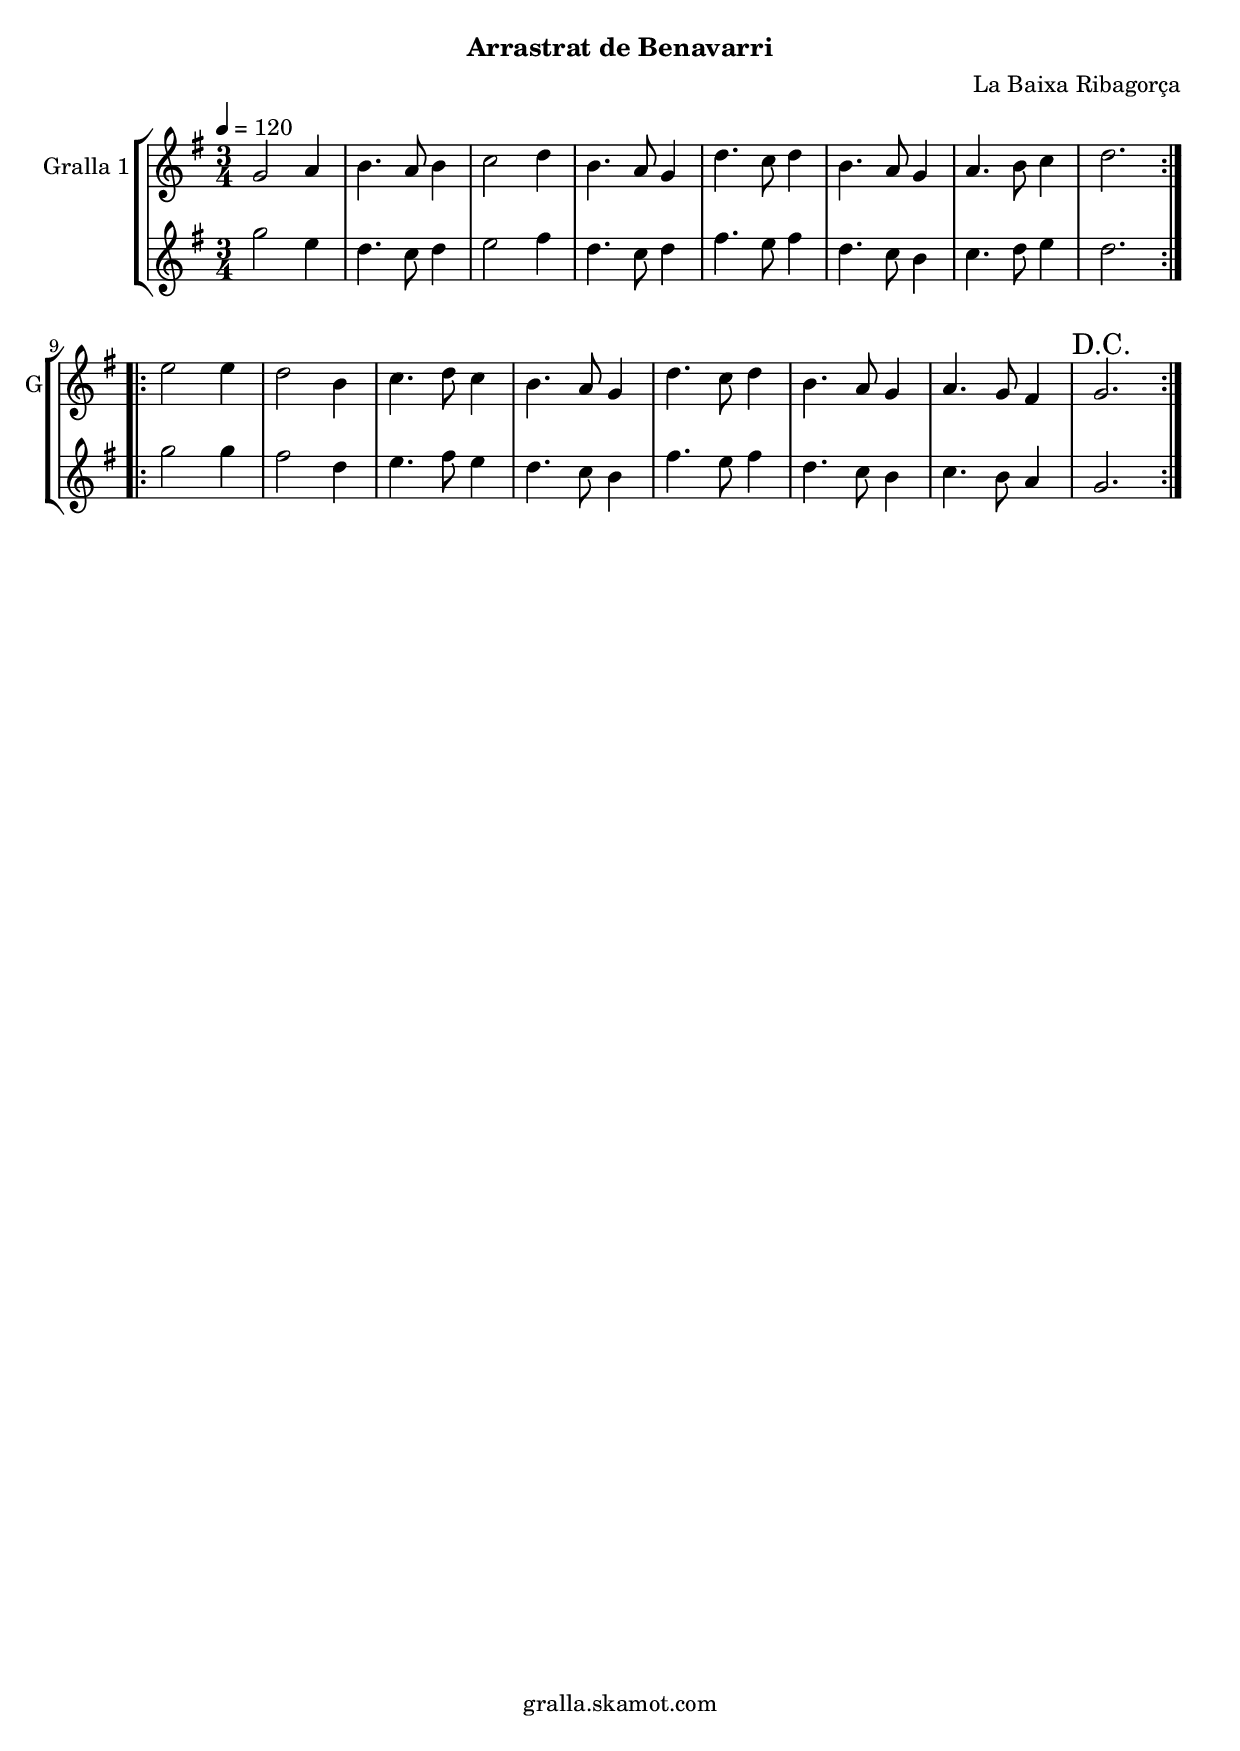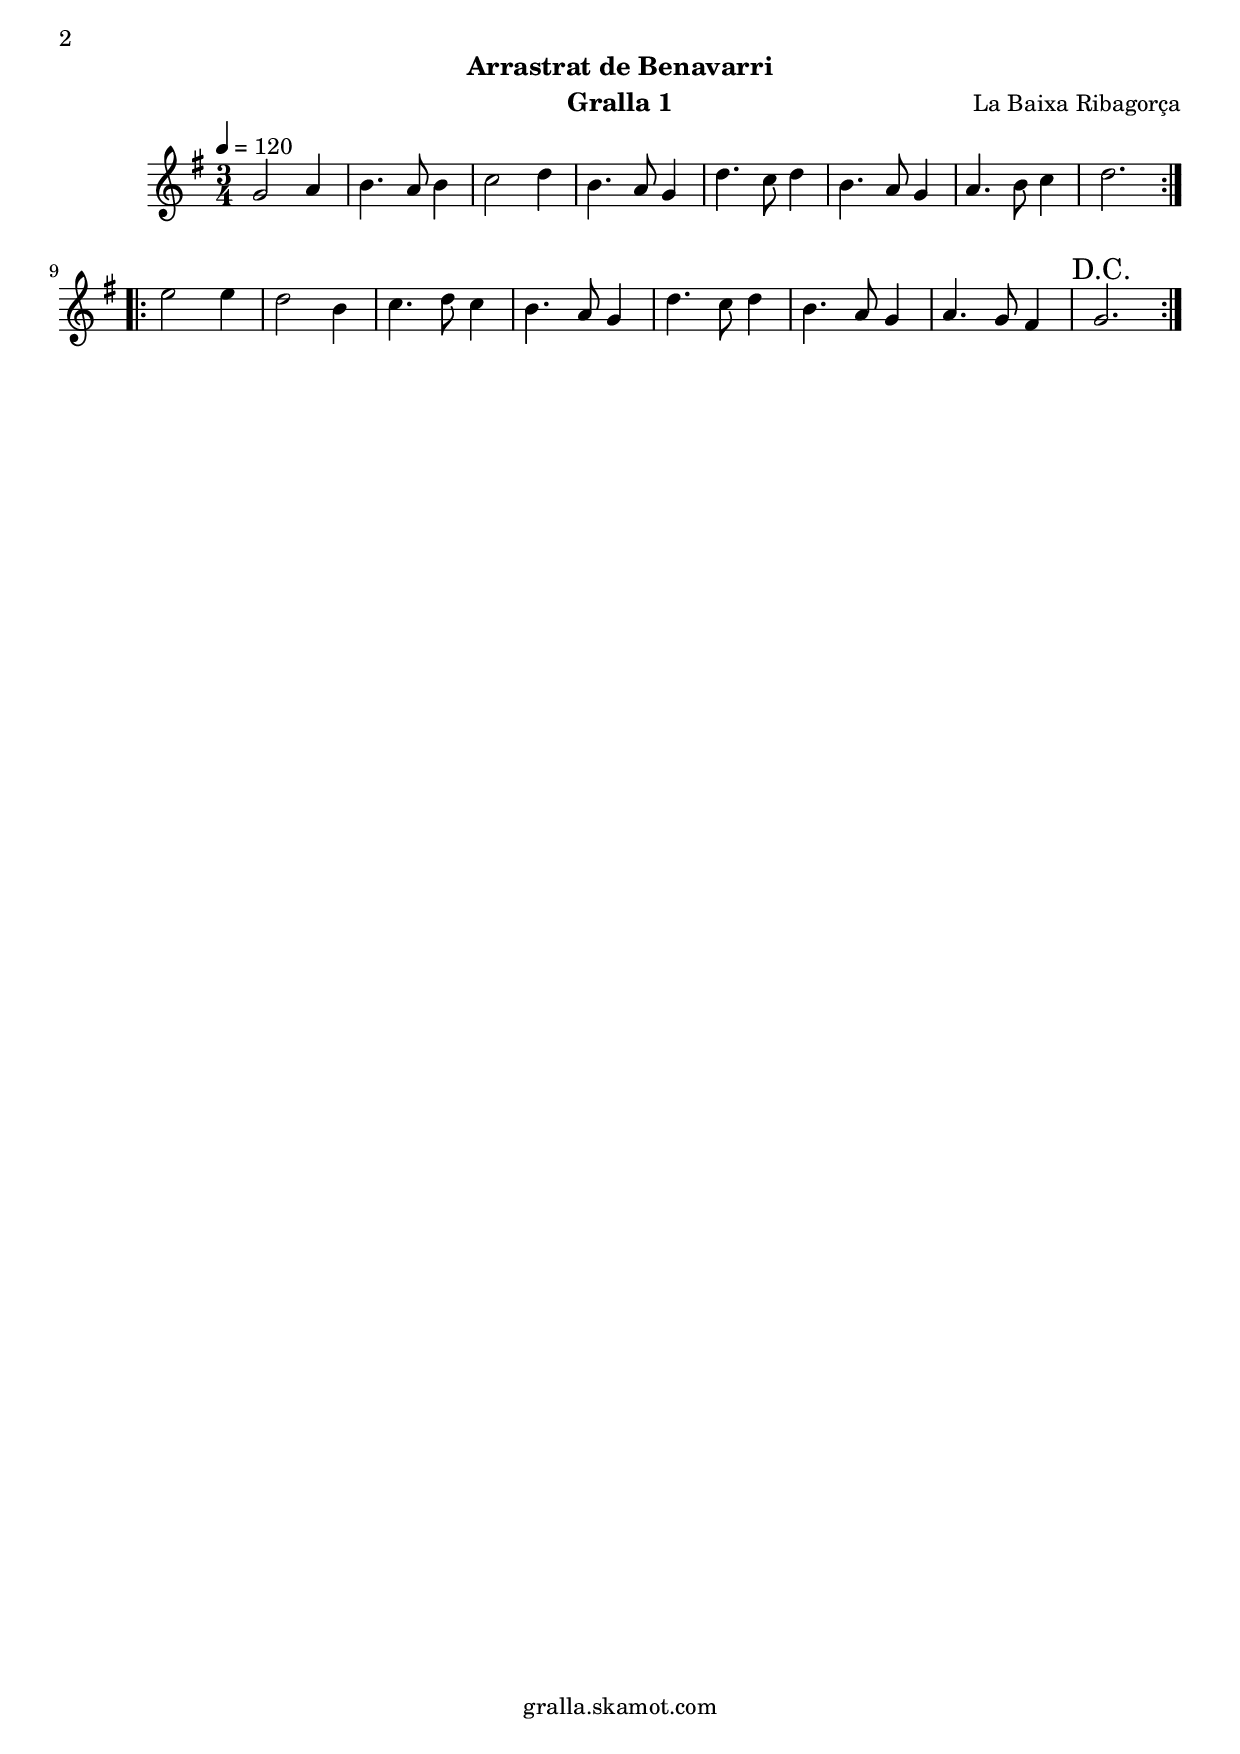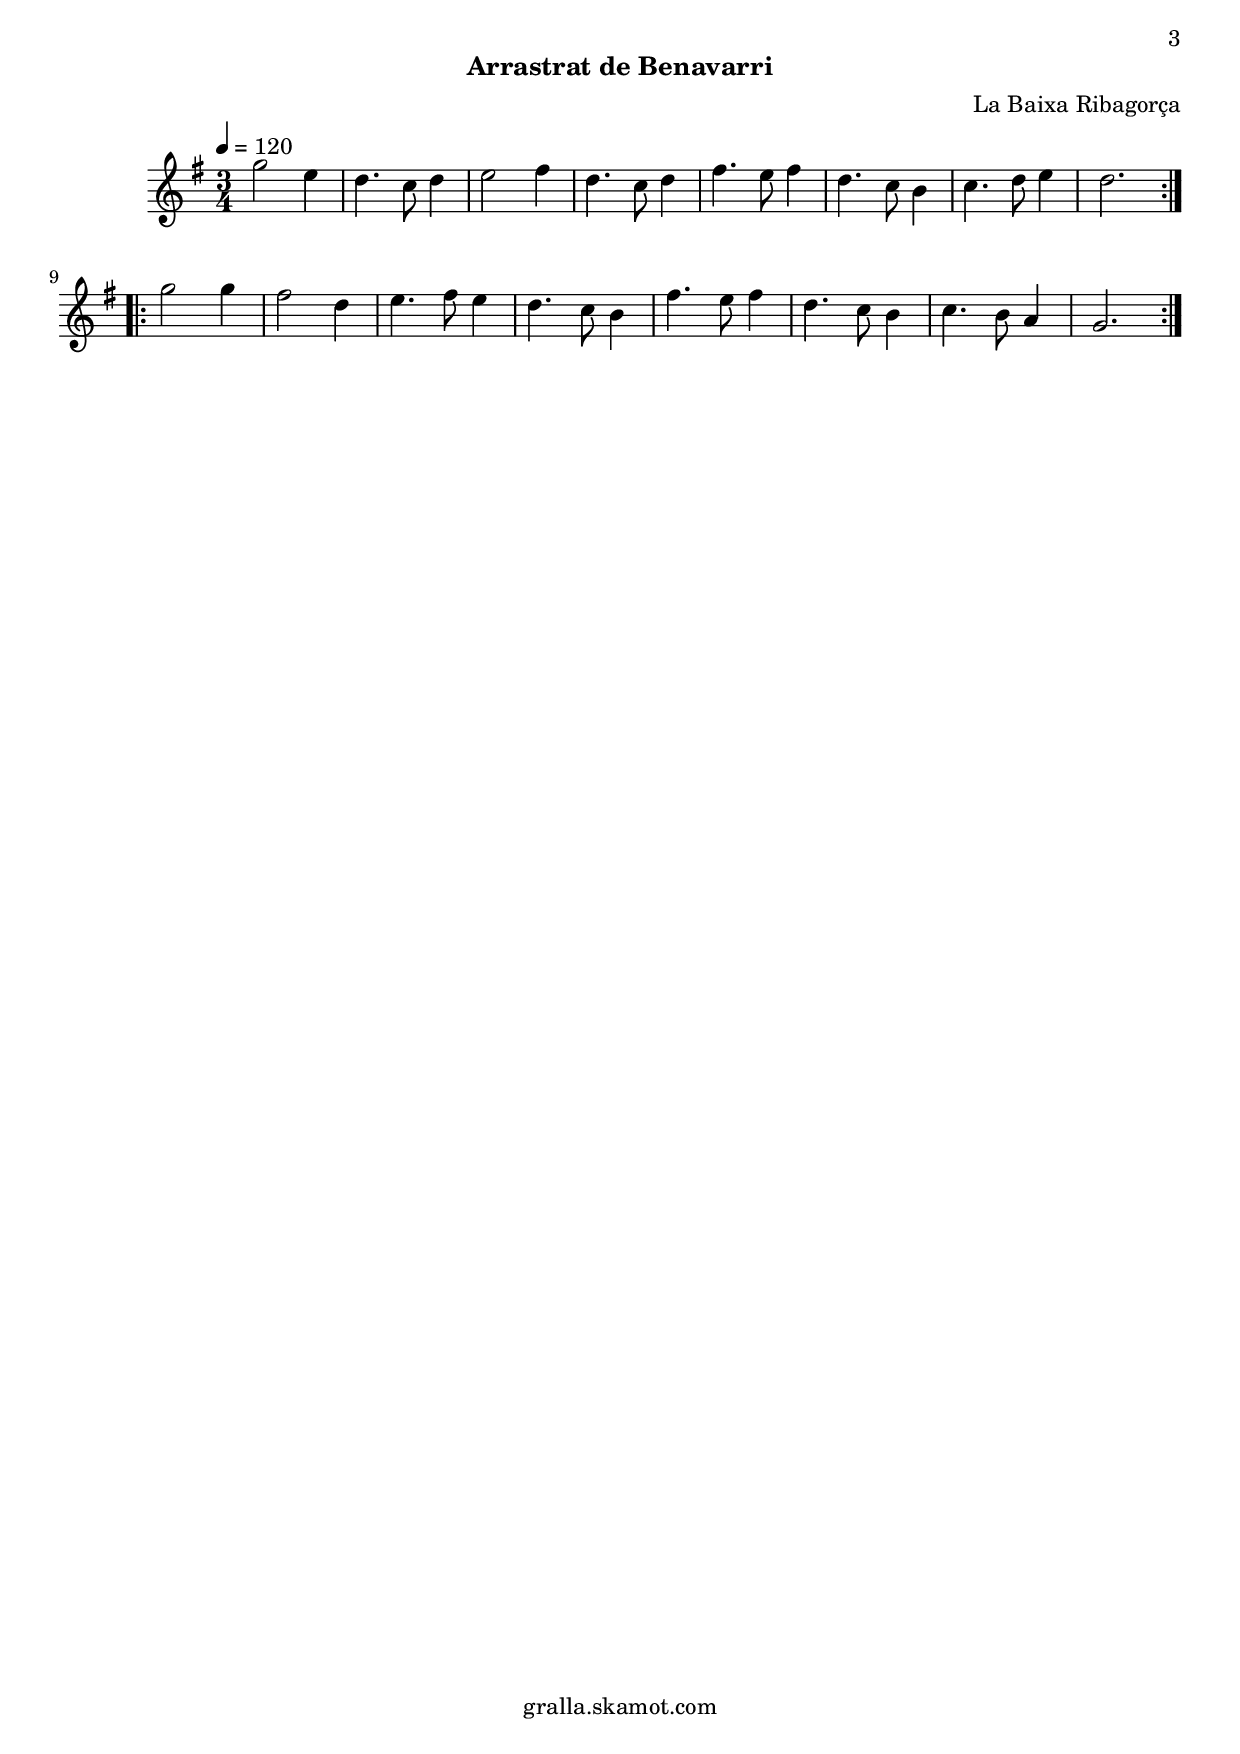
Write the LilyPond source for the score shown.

\version "2.16.2"

\header {
  dedication=""
  title=""
  subtitle="Arrastrat de Benavarri"
  subsubtitle=""
  poet=""
  meter=""
  piece=""
  composer="La Baixa Ribagorça"
  arranger=""
  opus=""
  instrument=""
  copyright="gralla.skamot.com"
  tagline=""
}

liniaroAa =
\relative g'
{
  \tempo 4=120
  \clef treble
  \key g \major
  \time 3/4
  \repeat volta 2 { g2 a4  |
  b4. a8 b4  |
  c2 d4  |
  b4. a8 g4  |
  %05
  d'4. c8 d4  |
  b4. a8 g4  |
  a4. b8 c4  |
  d2.  | }
  \repeat volta 2 { e2 e4  |
  %10
  d2 b4  |
  c4. d8 c4  |
  b4. a8 g4  |
  d'4. c8 d4  |
  b4. a8 g4  |
  %15
  a4. g8 fis4  |
  \mark "D.C." g2.  | }
}

liniaroAb =
\relative g''
{
  \tempo 4=120
  \clef treble
  \key g \major
  \time 3/4
  \repeat volta 2 { g2 e4  |
  d4. c8 d4  |
  e2 fis4  |
  d4. c8 d4  |
  %05
  fis4. e8 fis4  |
  d4. c8 b4  |
  c4. d8 e4  |
  d2.  | }
  \repeat volta 2 { g2 g4  |
  %10
  fis2 d4  |
  e4. fis8 e4  |
  d4. c8 b4  |
  fis'4. e8 fis4  |
  d4. c8 b4  |
  %15
  c4. b8 a4  |
  g2.  | }
}

\bookpart {
  \score {
    \new StaffGroup {
      \override Score.RehearsalMark.self-alignment-X = #LEFT
      <<
        \new Staff \with {instrumentName = #"Gralla 1" shortInstrumentName = #"G"} \liniaroAa
        \new Staff \with {instrumentName = #"" shortInstrumentName = #" "} \liniaroAb
      >>
    }
    \layout {}
  }
  \score { \unfoldRepeats
    \new StaffGroup {
      \override Score.RehearsalMark.self-alignment-X = #LEFT
      <<
        \new Staff \with {instrumentName = #"Gralla 1" shortInstrumentName = #"G"} \liniaroAa
        \new Staff \with {instrumentName = #"" shortInstrumentName = #" "} \liniaroAb
      >>
    }
    \midi {
      \set Staff.midiInstrument = "oboe"
      \set DrumStaff.midiInstrument = "drums"
    }
  }
}

\bookpart {
  \header {instrument="Gralla 1"}
  \score {
    \new StaffGroup {
      \override Score.RehearsalMark.self-alignment-X = #LEFT
      <<
        \new Staff \liniaroAa
      >>
    }
    \layout {}
  }
  \score { \unfoldRepeats
    \new StaffGroup {
      \override Score.RehearsalMark.self-alignment-X = #LEFT
      <<
        \new Staff \liniaroAa
      >>
    }
    \midi {
      \set Staff.midiInstrument = "oboe"
      \set DrumStaff.midiInstrument = "drums"
    }
  }
}

\bookpart {
  \header {instrument=""}
  \score {
    \new StaffGroup {
      \override Score.RehearsalMark.self-alignment-X = #LEFT
      <<
        \new Staff \liniaroAb
      >>
    }
    \layout {}
  }
  \score { \unfoldRepeats
    \new StaffGroup {
      \override Score.RehearsalMark.self-alignment-X = #LEFT
      <<
        \new Staff \liniaroAb
      >>
    }
    \midi {
      \set Staff.midiInstrument = "oboe"
      \set DrumStaff.midiInstrument = "drums"
    }
  }
}

